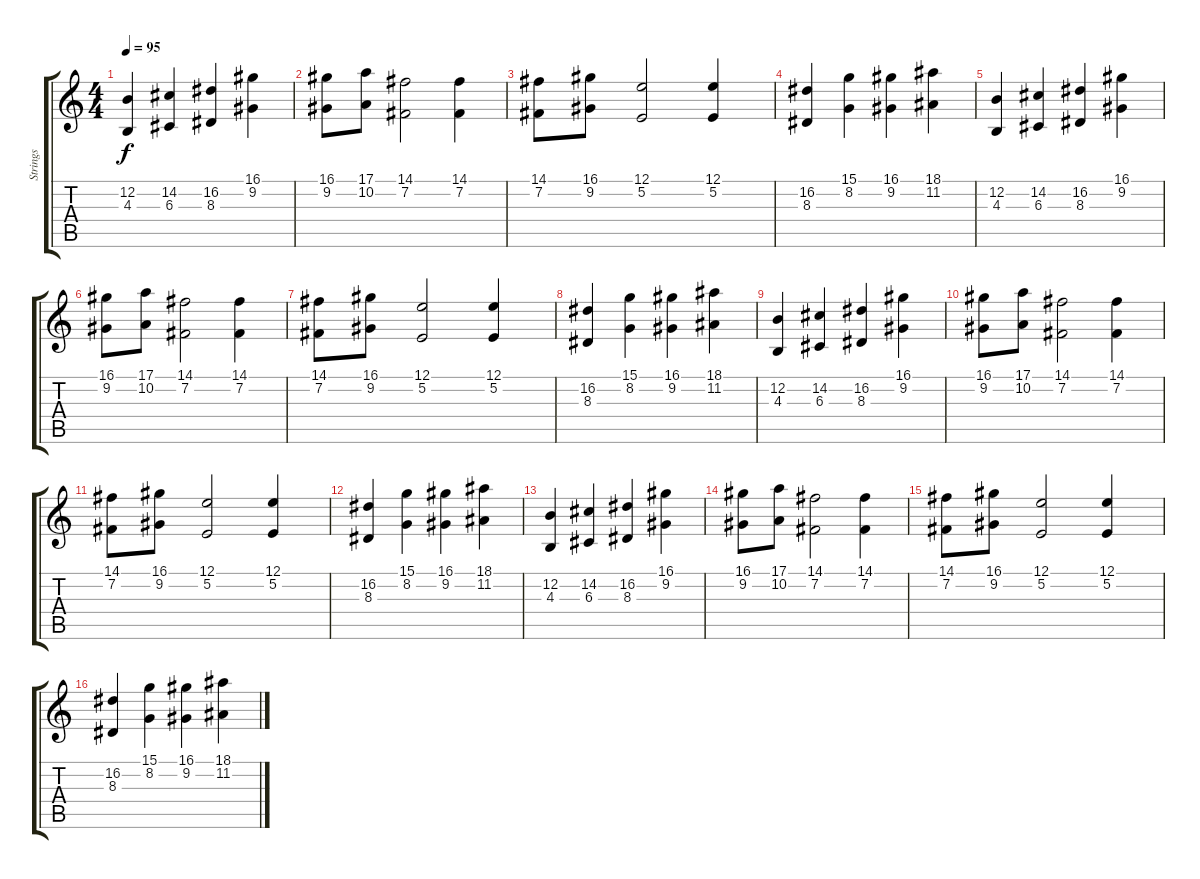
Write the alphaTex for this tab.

\track ("Strings" "Strings") {instrument stringensemble1}
\staff {score tabs}
\tuning (E4 B3 G3 D3 A2 E2) {hide}
\ts (4 4)
\tempo 95
\clef g2
\ks c
(12.2 4.3).4{dy f} (14.2 6.3).4 (16.2 8.3).4 (16.1 9.2).4 |
(16.1 9.2).8 (17.1 10.2).8 (14.1 7.2).2 (14.1 7.2).4 |
(14.1 7.2).8 (16.1 9.2).8 (12.1 5.2).2 (12.1 5.2).4 |
(16.2 8.3).4 (15.1 8.2).4 (16.1 9.2).4 (18.1 11.2).4 |
(12.2 4.3).4{volume 14 instrument stringensemble1} (14.2 6.3).4 (16.2 8.3).4 (16.1 9.2).4 |
(16.1 9.2).8 (17.1 10.2).8 (14.1 7.2).2 (14.1 7.2).4 |
(14.1 7.2).8 (16.1 9.2).8 (12.1 5.2).2 (12.1 5.2).4 |
(16.2 8.3).4 (15.1 8.2).4 (16.1 9.2).4 (18.1 11.2).4 |
(12.2 4.3).4 (14.2 6.3).4 (16.2 8.3).4 (16.1 9.2).4 |
(16.1 9.2).8 (17.1 10.2).8 (14.1 7.2).2 (14.1 7.2).4 |
(14.1 7.2).8 (16.1 9.2).8 (12.1 5.2).2 (12.1 5.2).4 |
(16.2 8.3).4 (15.1 8.2).4 (16.1 9.2).4 (18.1 11.2).4 |
(12.2 4.3).4{volume 9 instrument stringensemble1} (14.2 6.3).4 (16.2 8.3).4 (16.1 9.2).4 |
(16.1 9.2).8 (17.1 10.2).8 (14.1 7.2).2 (14.1 7.2).4 |
(14.1 7.2).8 (16.1 9.2).8 (12.1 5.2).2 (12.1 5.2).4 |
(16.2 8.3).4 (15.1 8.2).4 (16.1 9.2).4 (18.1 11.2).4
